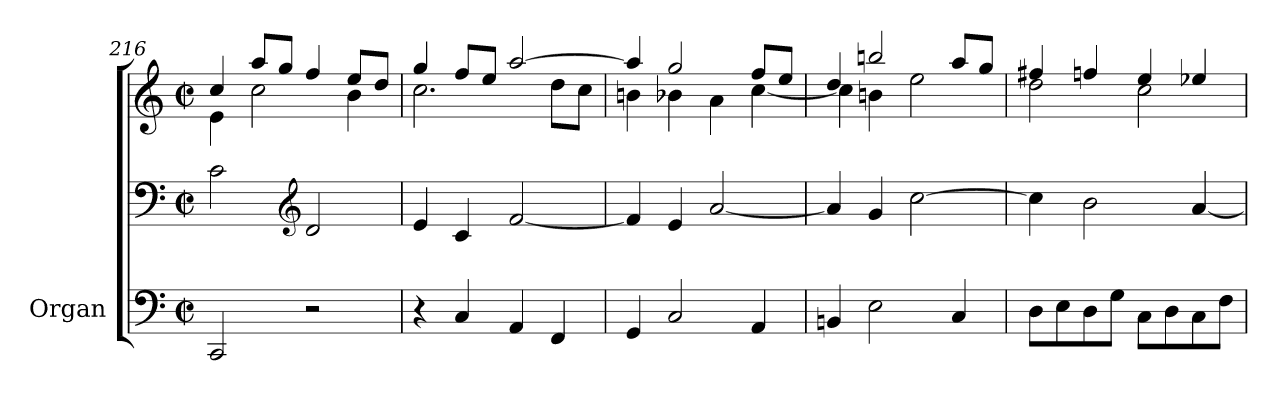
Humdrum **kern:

**kern	**kern	**kern
*part1	*part1	*part1
*staff3	*staff2	*staff1
*I"Organ	*	*
*clefF4	*clefF4	*clefG2
*k[]	*k[]	*k[]
*M2/2	*M2/2	*M2/2
*met(c|)	*met(c|)	*met(c|)
=216	=216	=216
*	*	*^
2CC/	2c\	4cc/	4e\
.	.	8aa/L	2cc\
.	.	8gg/J	.
*	*clefG2	*	*
2r	2d/	4ff/	.
.	.	8ee/L	4b\
.	.	8dd/J	.
=217	=217	=217	=217
4r	4e/	4gg/	2.cc\
4C/	4c/	8ff/L	.
.	.	8ee/J	.
4AA/	[2f/	[2aa/	.
4FF/	.	.	8dd\L
.	.	.	8cc\J
=218	=218	=218	=218
4GG/	4f/]	4aa/]	4bn\
2C/	4e/	2gg/	4b-X\
.	[2a/	.	4a\
4AA/	.	8ff/L	[4cc\
.	.	8ee/J	.
=219	=219	=219	=219
4BBn/	4a/]	4dd/	4cc\]
2E\	4g/	2bbn/	4bn\
.	[2cc\	.	2ee\
4C/	.	8aa/L	.
.	.	8gg/J	.
=220	=220	=220	=220
8D\L	4cc\]	4ff#X/	2dd\
8E\	.	.	.
8D\	2b\	4ffn/	.
8G\J	.	.	.
8C\L	.	4ee/	2cc\
8D\	.	.	.
8C\	[4a/	4ee-X/	.
8F\J	.	.	.
*	*	*v	*v
=	=	=
*-	*-	*-
